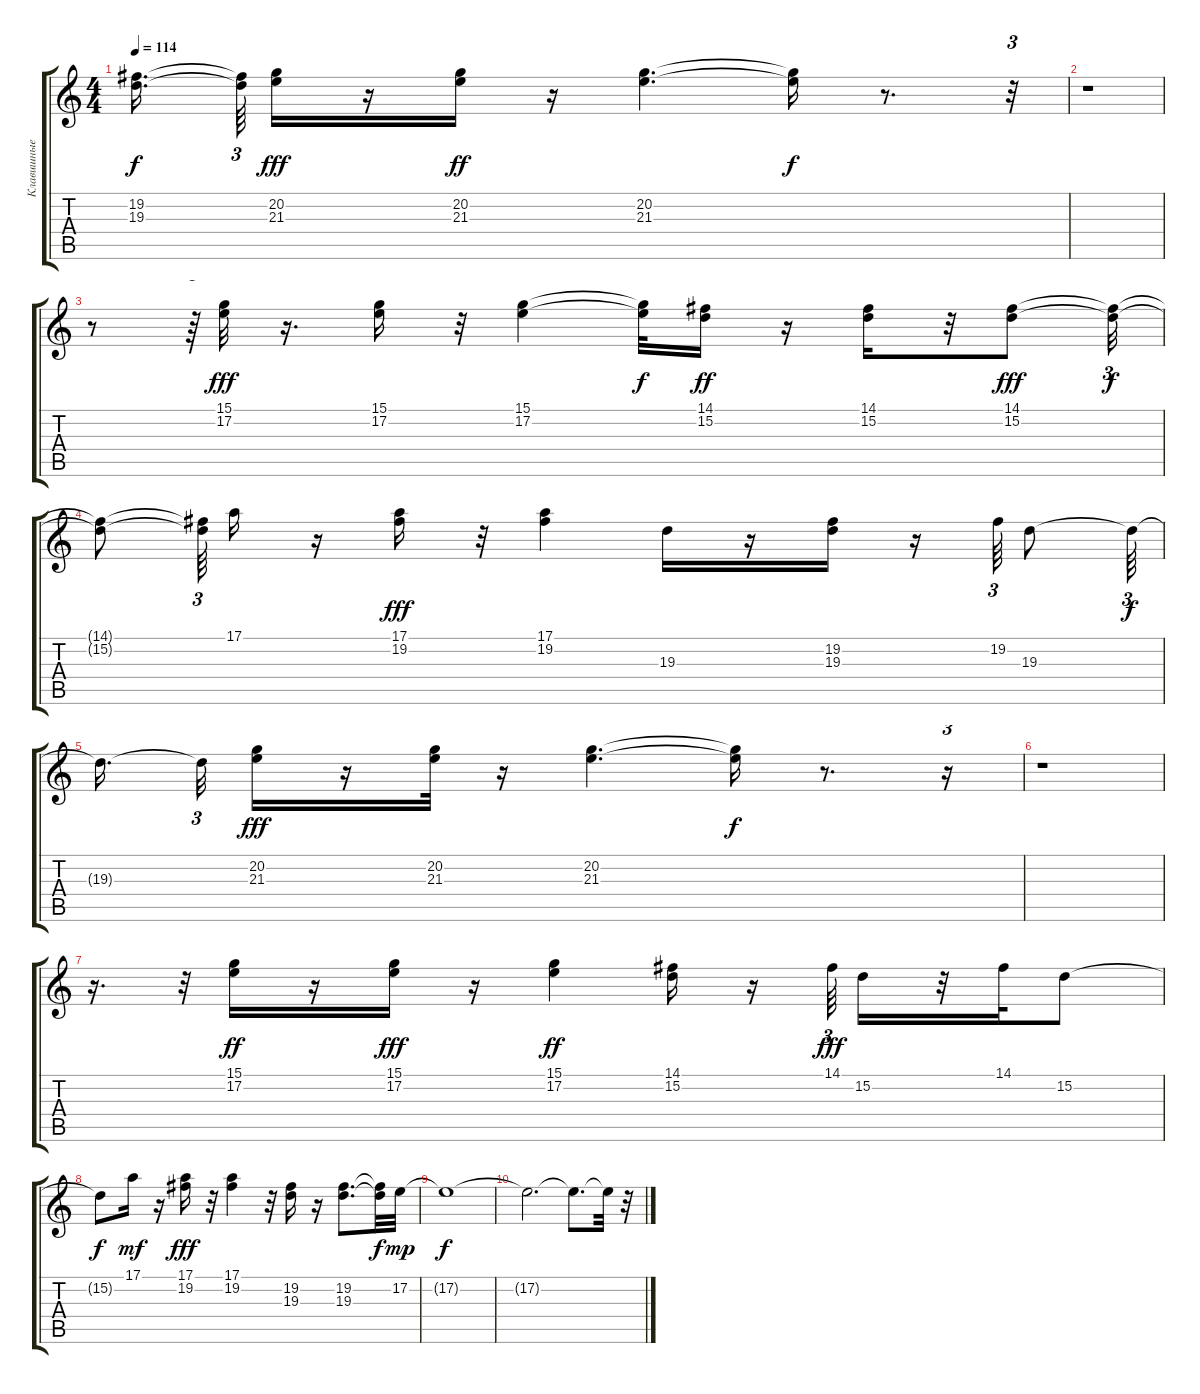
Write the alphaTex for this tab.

\track ("Клавишные" "Клавишные") {instrument stringensemble2}
\staff {score tabs}
\tuning (E4 B3 G3 D3 A2 E2) {hide}
\ts (4 4)
\tempo 114
\clef g2
\ks c
(19.2{t} 19.3{t}).16{d dy f} (19.2{t} 19.3{t}).64{tu (3 2)} (20.2 21.3).16{dy fff} r.16 (20.2 21.3).16{dy ff} r.16 (20.2 21.3).4{d} (20.2{t} 21.3{t}).16{dy f} r.8{d} r.32{tu (3 2)} |
r.1 |
r.8 r.64{tu (3 2)} (15.1 17.2).32{dy fff} r.16{d} (15.1 17.2).16 r.32 (15.1 17.2).4 (15.1{t} 17.2{t}).32{dy f} (14.1 15.2).16{dy ff} r.16 (14.1 15.2).16 r.32 (14.1 15.2).8{dy fff} (14.1{t} 15.2{t}).32{tu (3 2) dy f} |
(14.1{t} 15.2{t}).8 (14.1{t} 15.2{t}).64{tu (3 2)} 17.1.16 r.16 (17.1 19.2).16{dy fff} r.32 (17.1 19.2).4 19.3.16 r.16 (19.2 19.3).16 r.16 19.2.64{tu (3 2)} 19.3.8 19.3{t}.64{tu (3 2) dy f} |
19.3{t}.16{d} 19.3{t}.32{tu (3 2)} (20.2 21.3).16{dy fff} r.16 (20.2 21.3).32 r.16 (20.2 21.3).4{d} (20.2{t} 21.3{t}).16{dy f} r.8{d} r.16{tu (3 2)} |
r.1 |
r.16{d} r.32{tu (3 2)} (15.1 17.2).16{dy ff} r.16 (15.1 17.2).16{dy fff} r.16 (15.1 17.2).4{dy ff} (14.1 15.2).16 r.16 14.1.64{tu (3 2) dy fff} 15.2.16 r.32 14.1.32 15.2.8 |
15.2{t}.8{dy f} 17.1.16{dy mf} r.16 (17.1 19.2).16{dy fff} r.32 (17.1 19.2).4 r.32 (19.2 19.3).16 r.16 (19.2 19.3).8{d} (19.2{t} 19.3{t}).32{dy f} 17.2.32{dy mp} |
17.2{t}.1{dy f} |
17.2{t}.2{d} 17.2{t}.8{d} 17.2{t}.32 r.32
